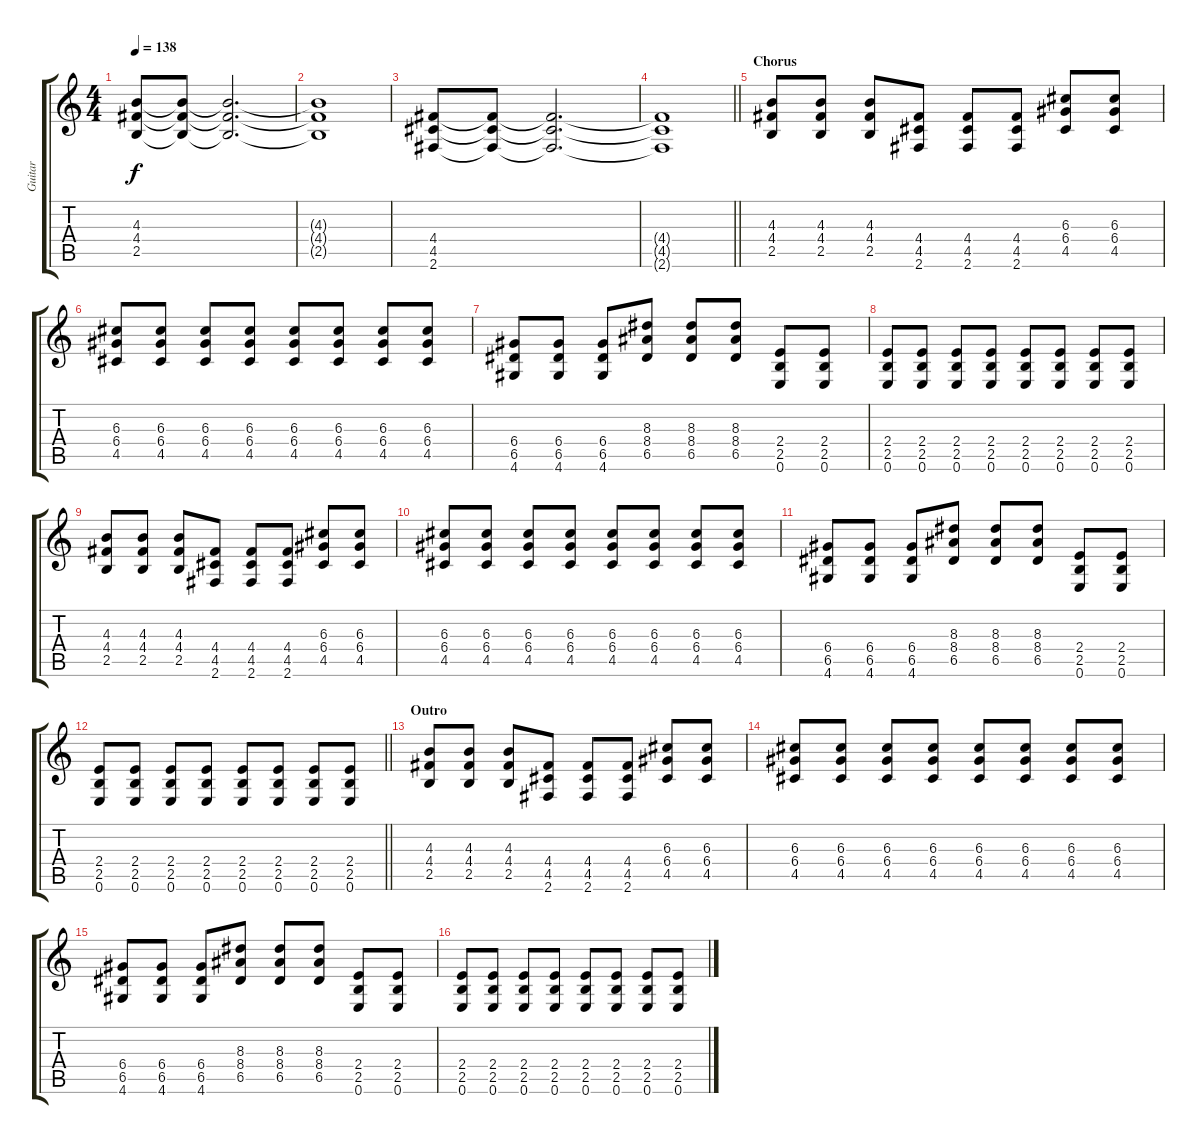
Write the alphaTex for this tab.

\track ("Guitar" "Guitar") {instrument distortionguitar}
\staff {score tabs}
\tuning (E4 B3 G3 D3 A2 E2) {hide}
\ts (4 4)
\tempo 138
\clef g2
\ks c
(4.3 4.4 2.5).8{dy f volume 9} (4.3{t} 4.4{t} 2.5{t}).8{volume 7} (4.3{t} 4.4{t} 2.5{t}).2{d} |
(4.3{t} 4.4{t} 2.5{t}).1 |
(4.4 4.5 2.6).8{volume 9} (4.4{t} 4.5{t} 2.6{t}).8{volume 7} (4.4{t} 4.5{t} 2.6{t}).2{d} |
\barLineRight lightlight
(4.4{t} 4.5{t} 2.6{t}).1{volume 11} |
\section ("" "Chorus")
(4.3 4.4 2.5).8 (4.3 4.4 2.5).8 (4.3 4.4 2.5).8 (4.4 4.5 2.6).8 (4.4 4.5 2.6).8 (4.4 4.5 2.6).8 (6.3 6.4 4.5).8 (6.3 6.4 4.5).8 |
(6.3 6.4 4.5).8 (6.3 6.4 4.5).8 (6.3 6.4 4.5).8 (6.3 6.4 4.5).8 (6.3 6.4 4.5).8 (6.3 6.4 4.5).8 (6.3 6.4 4.5).8 (6.3 6.4 4.5).8 |
(6.4 6.5 4.6).8 (6.4 6.5 4.6).8 (6.4 6.5 4.6).8 (8.3 8.4 6.5).8 (8.3 8.4 6.5).8 (8.3 8.4 6.5).8 (2.4 2.5 0.6).8 (2.4 2.5 0.6).8 |
(2.4 2.5 0.6).8 (2.4 2.5 0.6).8 (2.4 2.5 0.6).8 (2.4 2.5 0.6).8 (2.4 2.5 0.6).8 (2.4 2.5 0.6).8 (2.4 2.5 0.6).8 (2.4 2.5 0.6).8 |
(4.3 4.4 2.5).8 (4.3 4.4 2.5).8 (4.3 4.4 2.5).8 (4.4 4.5 2.6).8 (4.4 4.5 2.6).8 (4.4 4.5 2.6).8 (6.3 6.4 4.5).8 (6.3 6.4 4.5).8 |
(6.3 6.4 4.5).8 (6.3 6.4 4.5).8 (6.3 6.4 4.5).8 (6.3 6.4 4.5).8 (6.3 6.4 4.5).8 (6.3 6.4 4.5).8 (6.3 6.4 4.5).8 (6.3 6.4 4.5).8 |
(6.4 6.5 4.6).8 (6.4 6.5 4.6).8 (6.4 6.5 4.6).8 (8.3 8.4 6.5).8 (8.3 8.4 6.5).8 (8.3 8.4 6.5).8 (2.4 2.5 0.6).8 (2.4 2.5 0.6).8 |
\barLineRight lightlight
(2.4 2.5 0.6).8 (2.4 2.5 0.6).8 (2.4 2.5 0.6).8 (2.4 2.5 0.6).8 (2.4 2.5 0.6).8 (2.4 2.5 0.6).8 (2.4 2.5 0.6).8 (2.4 2.5 0.6).8 |
\section ("" "Outro")
(4.3 4.4 2.5).8 (4.3 4.4 2.5).8 (4.3 4.4 2.5).8 (4.4 4.5 2.6).8 (4.4 4.5 2.6).8 (4.4 4.5 2.6).8 (6.3 6.4 4.5).8 (6.3 6.4 4.5).8 |
(6.3 6.4 4.5).8 (6.3 6.4 4.5).8 (6.3 6.4 4.5).8 (6.3 6.4 4.5).8 (6.3 6.4 4.5).8 (6.3 6.4 4.5).8 (6.3 6.4 4.5).8 (6.3 6.4 4.5).8 |
(6.4 6.5 4.6).8 (6.4 6.5 4.6).8 (6.4 6.5 4.6).8 (8.3 8.4 6.5).8 (8.3 8.4 6.5).8 (8.3 8.4 6.5).8 (2.4 2.5 0.6).8 (2.4 2.5 0.6).8 |
(2.4 2.5 0.6).8 (2.4 2.5 0.6).8 (2.4 2.5 0.6).8 (2.4 2.5 0.6).8 (2.4 2.5 0.6).8 (2.4 2.5 0.6).8 (2.4 2.5 0.6).8 (2.4 2.5 0.6).8
